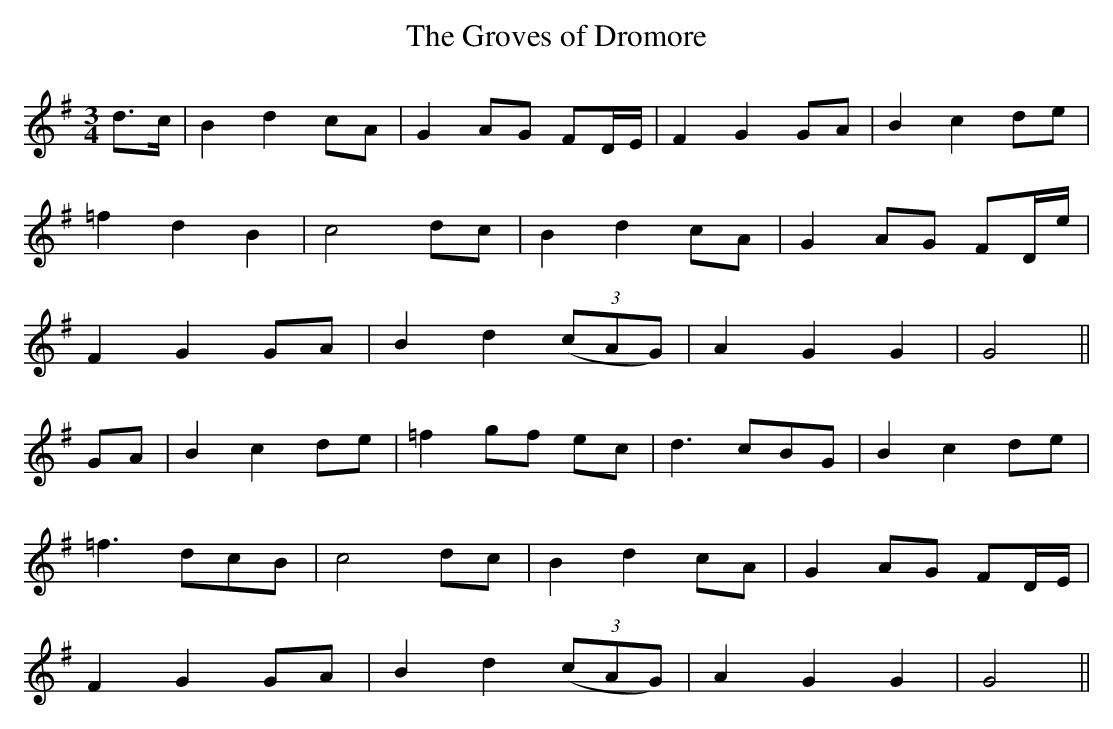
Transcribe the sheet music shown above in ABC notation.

X:1
T: The Groves of Dromore
M: 3/4
L: 1/8
K: G
d>c | B2 d2 cA | G2 AG FD/2E/2 | F2 G2 GA | B2 c2de |
=f2 d2 B2 | c4 dc | B2 d2 cA | G2 AG FD/2e/2 |
F2 G2 GA | B2 d2 ((3cAG) | A2 G2 G2 | G4 ||
GA | B2 c2 de | =f2 gf ec | d3 cBG | B2 c2 de |
=f3 dcB | c4 dc | B2 d2 cA | G2 AG FD/2E/2 |
F2 G2 GA | B2 d2 ((3cAG) | A2 G2 G2 | G4 ||
